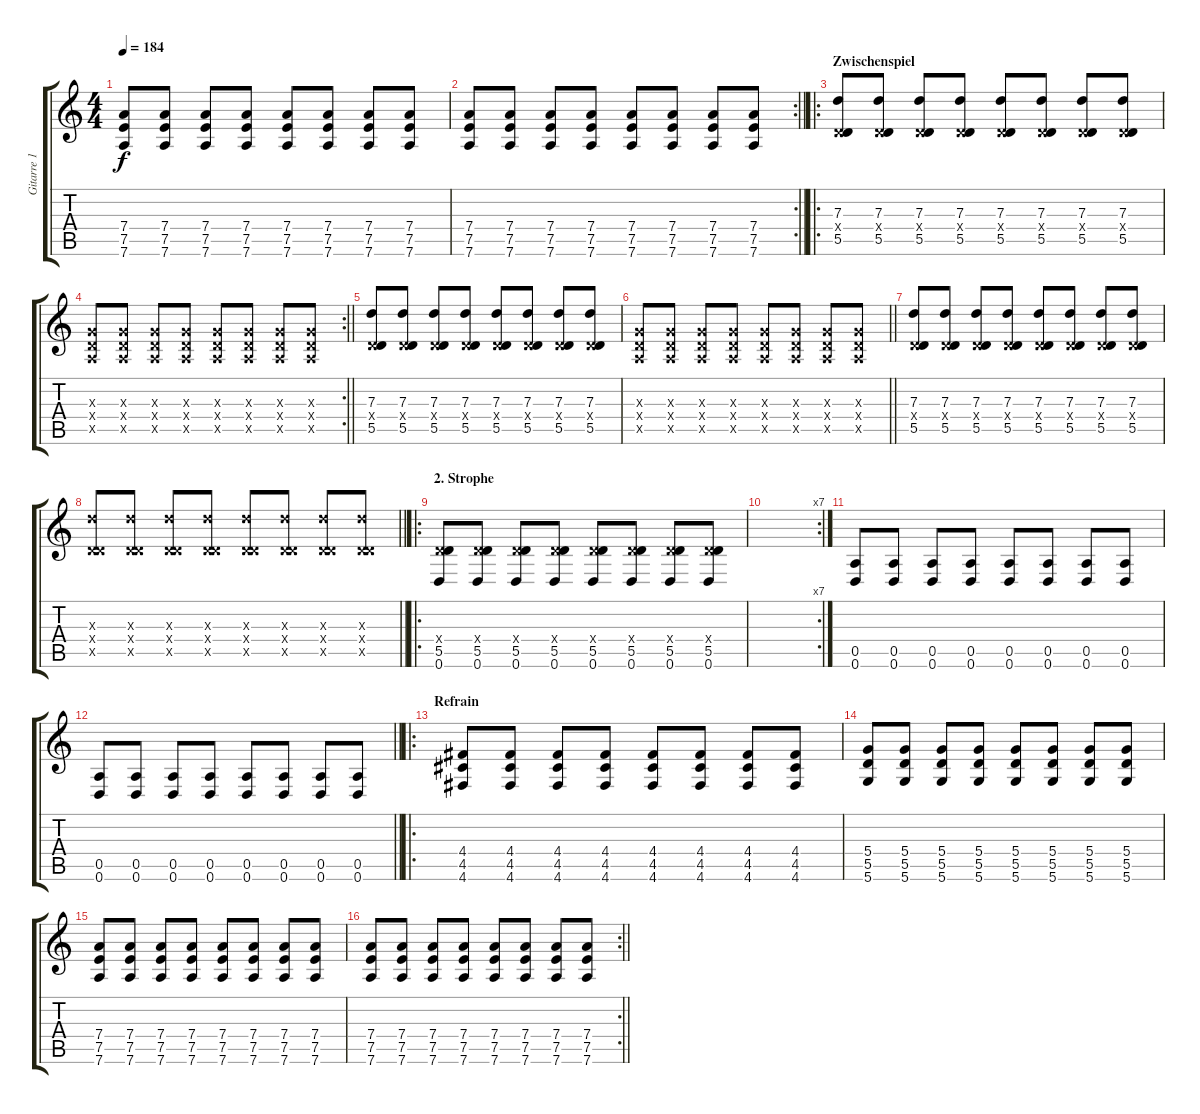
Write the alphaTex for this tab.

\track ("Gitarre 1" "Gitarre 1") {instrument distortionguitar}
\staff {score tabs}
\tuning (E4 B3 G3 D3 A2 D2) {hide}
\ts (4 4)
\tempo 184
\clef g2
\ks c
(7.4 7.5 7.6).8{dy f} (7.4 7.5 7.6).8 (7.4 7.5 7.6).8 (7.4 7.5 7.6).8 (7.4 7.5 7.6).8 (7.4 7.5 7.6).8 (7.4 7.5 7.6).8 (7.4 7.5 7.6).8 |
\rc 2
\barLineRight lightlight
(7.4 7.5 7.6).8 (7.4 7.5 7.6).8 (7.4 7.5 7.6).8 (7.4 7.5 7.6).8 (7.4 7.5 7.6).8 (7.4 7.5 7.6).8 (7.4 7.5 7.6).8 (7.4 7.5 7.6).8 |
\ro
\section ("" "Zwischenspiel")
(7.3 0.4{x} 5.5).8 (7.3 0.4{x} 5.5).8 (7.3 0.4{x} 5.5).8 (7.3 0.4{x} 5.5).8 (7.3 0.4{x} 5.5).8 (7.3 0.4{x} 5.5).8 (7.3 0.4{x} 5.5).8 (7.3 0.4{x} 5.5).8 |
\rc 2
\barLineRight lightlight
(0.3{x} 0.4{x} 0.5{x}).8 (0.3{x} 0.4{x} 0.5{x}).8 (0.3{x} 0.4{x} 0.5{x}).8 (0.3{x} 0.4{x} 0.5{x}).8 (0.3{x} 0.4{x} 0.5{x}).8 (0.3{x} 0.4{x} 0.5{x}).8 (0.3{x} 0.4{x} 0.5{x}).8 (0.3{x} 0.4{x} 0.5{x}).8 |
(7.3 0.4{x} 5.5).8 (7.3 0.4{x} 5.5).8 (7.3 0.4{x} 5.5).8 (7.3 0.4{x} 5.5).8 (7.3 0.4{x} 5.5).8 (7.3 0.4{x} 5.5).8 (7.3 0.4{x} 5.5).8 (7.3 0.4{x} 5.5).8 |
\barLineRight lightlight
(0.3{x} 0.4{x} 0.5{x}).8 (0.3{x} 0.4{x} 0.5{x}).8 (0.3{x} 0.4{x} 0.5{x}).8 (0.3{x} 0.4{x} 0.5{x}).8 (0.3{x} 0.4{x} 0.5{x}).8 (0.3{x} 0.4{x} 0.5{x}).8 (0.3{x} 0.4{x} 0.5{x}).8 (0.3{x} 0.4{x} 0.5{x}).8 |
(7.3 0.4{x} 5.5).8 (7.3 0.4{x} 5.5).8 (7.3 0.4{x} 5.5).8 (7.3 0.4{x} 5.5).8 (7.3 0.4{x} 5.5).8 (7.3 0.4{x} 5.5).8 (7.3 0.4{x} 5.5).8 (7.3 0.4{x} 5.5).8 |
\barLineRight lightlight
(7.3{x} 0.4{x} 5.5{x}).8 (7.3{x} 0.4{x} 5.5{x}).8 (7.3{x} 0.4{x} 5.5{x}).8 (7.3{x} 0.4{x} 5.5{x}).8 (7.3{x} 0.4{x} 5.5{x}).8 (7.3{x} 0.4{x} 5.5{x}).8 (7.3{x} 0.4{x} 5.5{x}).8 (7.3{x} 0.4{x} 5.5{x}).8 |
\ro
\section ("" "2. Strophe")
(0.4{x} 5.5 0.6).8 (0.4{x} 5.5 0.6).8 (0.4{x} 5.5 0.6).8 (0.4{x} 5.5 0.6).8 (0.4{x} 5.5 0.6).8 (0.4{x} 5.5 0.6).8 (0.4{x} 5.5 0.6).8 (0.4{x} 5.5 0.6).8 |
\rc 7
|
(0.5 0.6).8 (0.5 0.6).8 (0.5 0.6).8 (0.5 0.6).8 (0.5 0.6).8 (0.5 0.6).8 (0.5 0.6).8 (0.5 0.6).8 |
\barLineRight lightlight
(0.5 0.6).8 (0.5 0.6).8 (0.5 0.6).8 (0.5 0.6).8 (0.5 0.6).8 (0.5 0.6).8 (0.5 0.6).8 (0.5 0.6).8 |
\ro
\section ("" "Refrain")
(4.4 4.5 4.6).8 (4.4 4.5 4.6).8 (4.4 4.5 4.6).8 (4.4 4.5 4.6).8 (4.4 4.5 4.6).8 (4.4 4.5 4.6).8 (4.4 4.5 4.6).8 (4.4 4.5 4.6).8 |
(5.4 5.5 5.6).8 (5.4 5.5 5.6).8 (5.4 5.5 5.6).8 (5.4 5.5 5.6).8 (5.4 5.5 5.6).8 (5.4 5.5 5.6).8 (5.4 5.5 5.6).8 (5.4 5.5 5.6).8 |
(7.4 7.5 7.6).8 (7.4 7.5 7.6).8 (7.4 7.5 7.6).8 (7.4 7.5 7.6).8 (7.4 7.5 7.6).8 (7.4 7.5 7.6).8 (7.4 7.5 7.6).8 (7.4 7.5 7.6).8 |
\rc 2
\barLineRight lightlight
(7.4 7.5 7.6).8 (7.4 7.5 7.6).8 (7.4 7.5 7.6).8 (7.4 7.5 7.6).8 (7.4 7.5 7.6).8 (7.4 7.5 7.6).8 (7.4 7.5 7.6).8 (7.4 7.5 7.6).8
